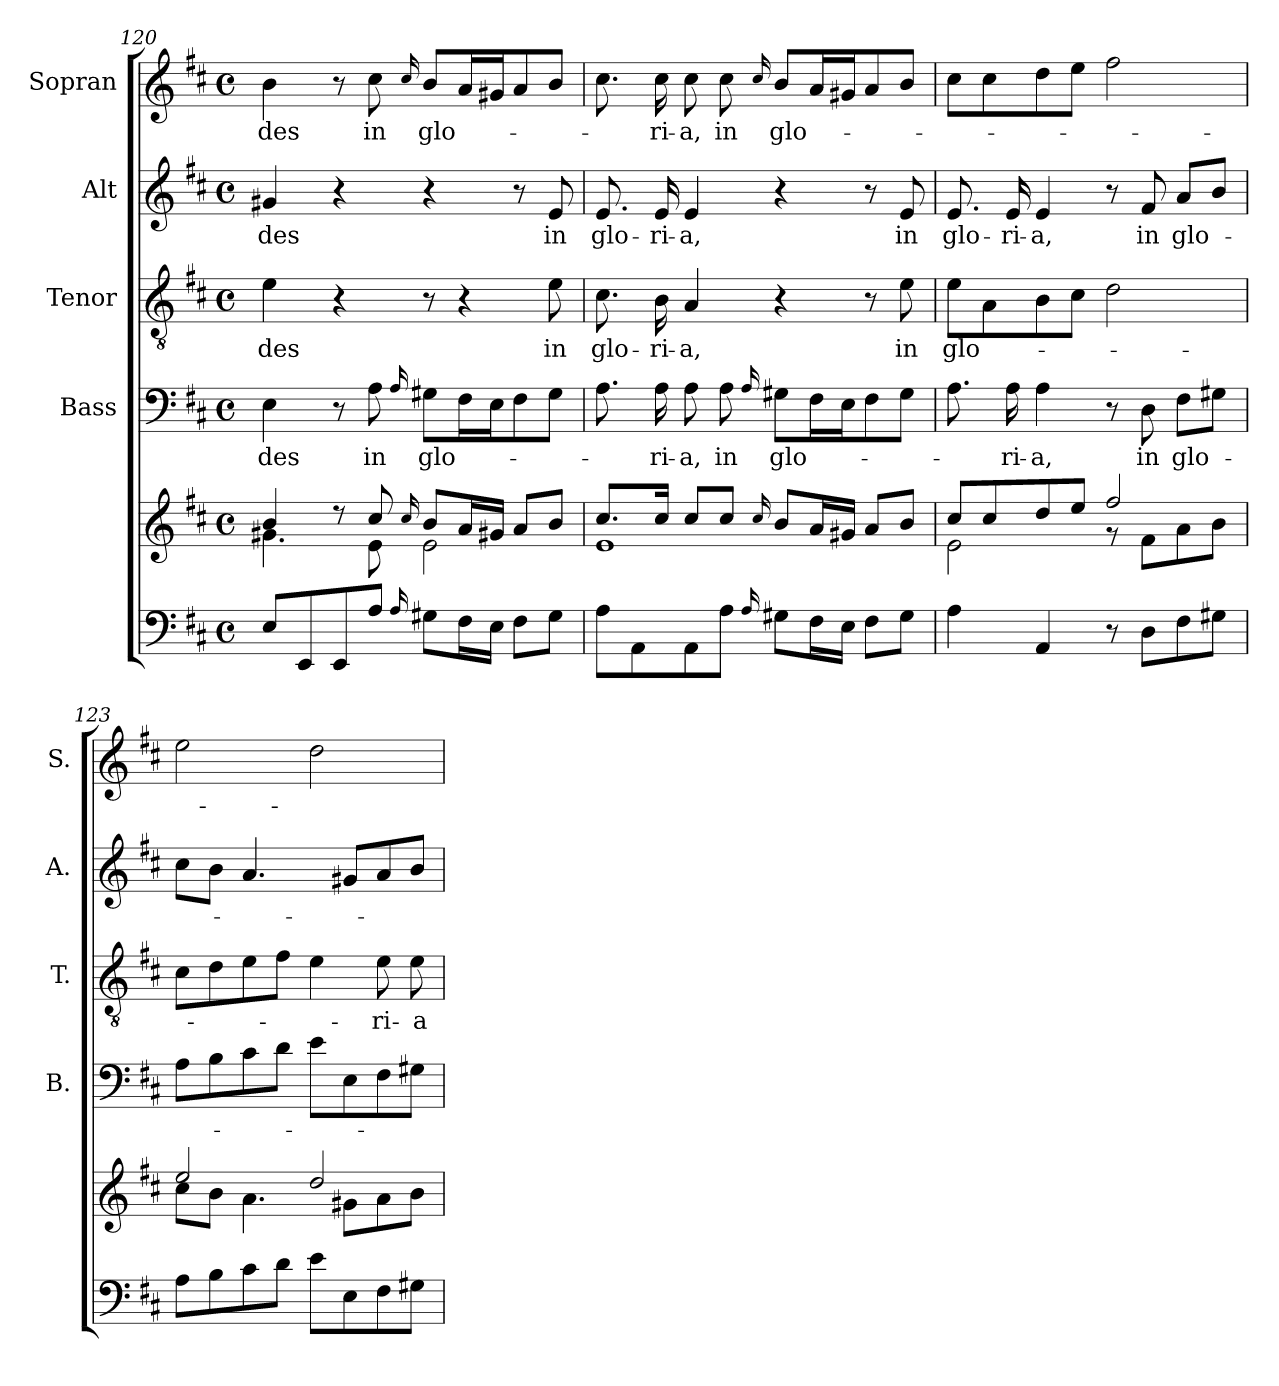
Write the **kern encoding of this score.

**kern	**kern	**kern	**text	**kern	**text	**kern	**text	**kern	**text
*part5	*part5	*part4	*part4	*part3	*part3	*part2	*part2	*part1	*part1
*staff6	*staff5	*staff4	*staff4	*staff3	*staff3	*staff2	*staff2	*staff1	*staff1
*	*	*I"Bass	*	*I"Tenor	*	*I"Alt	*	*I"Sopran	*
*	*	*I'B.	*	*I'T.	*	*I'A.	*	*I'S.	*
*clefF4	*clefG2	*clefF4	*	*clefGv2	*	*clefG2	*	*clefG2	*
*k[f#c#]	*k[f#c#]	*k[f#c#]	*	*k[f#c#]	*	*k[f#c#]	*	*k[f#c#]	*
*D:	*D:	*D:	*	*D:	*	*D:	*	*D:	*
*M4/4	*M4/4	*M4/4	*	*M4/4	*	*M4/4	*	*M4/4	*
*met(c)	*met(c)	*met(c)	*	*met(c)	*	*met(c)	*	*met(c)	*
=120	=120	=120	=120	=120	=120	=120	=120	=120	=120
*	*^	*	*	*	*	*	*	*	*
!	!	!	!	!LO:LY:b	!	!LO:LY:b	!	!LO:LY:b	!	!LO:LY:b
8E/L	4b/	4.g#X\	4E\	-des	4e\	-des	4g#X/	-des	4b\	-des
8EE/	.	.	.	.	.	.	.	.	.	.
8EE/	8rdd	.	8r	.	4r	.	4r	.	8r	.
!	!	!	!	!LO:LY:b	!	!	!	!	!	!LO:LY:b
8A/J	8cc#/	8e\	8A\	in	.	.	.	.	8cc#\	in
16qqA/	16qqcc#/	.	16qqA/	.	.	.	.	.	16qqcc#/	.
!	!	!	!	!LO:LY:b	!	!	!	!	!	!LO:LY:b
8G#X\L	8b/L	2e\	8G#X\L	glo-	8r	.	4r	.	8b/L	glo-
16F#\L	16a/L	.	16F#\L	.	4r	.	.	.	16a/L	.
16E\JJ	16g#X/JJ	.	16E\J	.	.	.	.	.	16g#X/J	.
8F#\L	8a/L	.	8F#\	.	.	.	8r	.	8a/	.
!	!	!	!	!	!	!LO:LY:b	!	!LO:LY:b	!	!
8G#\J	8b/J	.	8G#\J	.	8e\	in	8e/	in	8b/J	.
=121	=121	=121	=121	=121	=121	=121	=121	=121	=121	=121
!	!	!	!	!	!	!LO:LY:b	!	!LO:LY:b	!	!
8A\L	8.cc#/L	1e	8.A\	.	8.c#\	glo-	8.e/	glo-	8.cc#\	.
8AA\	.	.	.	.	.	.	.	.	.	.
!	!	!	!	!LO:LY:b	!	!LO:LY:b	!	!LO:LY:b	!	!LO:LY:b
.	16cc#/Jk	.	16A\	-ri-	16B\	-ri-	16e/	-ri-	16cc#\	-ri-
!	!	!	!	!LO:LY:b	!	!LO:LY:b	!	!LO:LY:b	!	!LO:LY:b
8AA\	8cc#/L	.	8A\	-a,	4A/	-a,	4e/	-a,	8cc#\	-a,
!	!	!	!	!LO:LY:b	!	!	!	!	!	!LO:LY:b
8A\J	8cc#/J	.	8A\	in	.	.	.	.	8cc#\	in
16qqA/	16qqcc#/	.	16qqA/	.	.	.	.	.	16qqcc#/	.
!	!	!	!	!LO:LY:b	!	!	!	!	!	!LO:LY:b
8G#X\L	8b/L	.	8G#X\L	glo-	4r	.	4r	.	8b/L	glo-
16F#\L	16a/L	.	16F#\L	.	.	.	.	.	16a/L	.
16E\JJ	16g#X/JJ	.	16E\J	.	.	.	.	.	16g#X/J	.
8F#\L	8a/L	.	8F#\	.	8r	.	8r	.	8a/	.
!	!	!	!	!	!	!LO:LY:b	!	!LO:LY:b	!	!
8G#\J	8b/J	.	8G#\J	.	8e\	in	8e/	in	8b/J	.
=122	=122	=122	=122	=122	=122	=122	=122	=122	=122	=122
!	!	!	!	!	!	!LO:LY:b	!	!LO:LY:b	!	!
4A\	8cc#/L	2e\	8.A\	.	8e\L	glo-	8.e/	glo-	8cc#\L	.
.	8cc#/	.	.	.	8A\	.	.	.	8cc#\	.
!	!	!	!	!LO:LY:b	!	!	!	!LO:LY:b	!	!
.	.	.	16A\	-ri-	.	.	16e/	-ri-	.	.
!	!	!	!	!LO:LY:b	!	!	!	!LO:LY:b	!	!
4AA/	8dd/	.	4A\	-a,	8B\	.	4e/	-a,	8dd\	.
.	8ee/J	.	.	.	8c#\J	.	.	.	8ee\J	.
8r	2ff#/	8rf	8r	.	2d\	.	8r	.	2ff#\	.
!	!	!	!	!LO:LY:b	!	!	!	!LO:LY:b	!	!
8D\L	.	8f#\L	8D\	in	.	.	8f#/	in	.	.
!	!	!	!	!LO:LY:b	!	!	!	!LO:LY:b	!	!
8F#\	.	8a\	8F#\L	glo-	.	.	8a/L	glo-	.	.
8G#X\J	.	8b\J	8G#X\J	.	.	.	8b/J	.	.	.
!!LO:PB:g=z
=123	=123	=123	=123	=123	=123	=123	=123	=123	=123	=123
8A\L	2ee/	8cc#\L	8A\L	.	8c#\L	.	8cc#\L	.	2ee\	.
8B\	.	8b\J	8B\	.	8d\	.	8b\J	.	.	.
8c#\	.	4.a\	8c#\	.	8e\	.	4.a/	.	.	.
8d\J	.	.	8d\J	.	8f#\J	.	.	.	.	.
8e\L	2dd/	.	8e\L	.	4e\	.	.	.	2dd\	.
8E\	.	8g#X\L	8E\	.	.	.	8g#X/L	.	.	.
!	!	!	!	!	!	!LO:LY:b	!	!	!	!
8F#\	.	8a\	8F#\	.	8e\	-ri-	8a/	.	.	.
!	!	!	!	!	!	!LO:LY:b	!	!	!	!
8G#X\J	.	8b\J	8G#X\J	.	8e\	-a	8b/J	.	.	.
*	*v	*v	*	*	*	*	*	*	*	*
=	=	=	=	=	=	=	=	=	=
*-	*-	*-	*-	*-	*-	*-	*-	*-	*-
